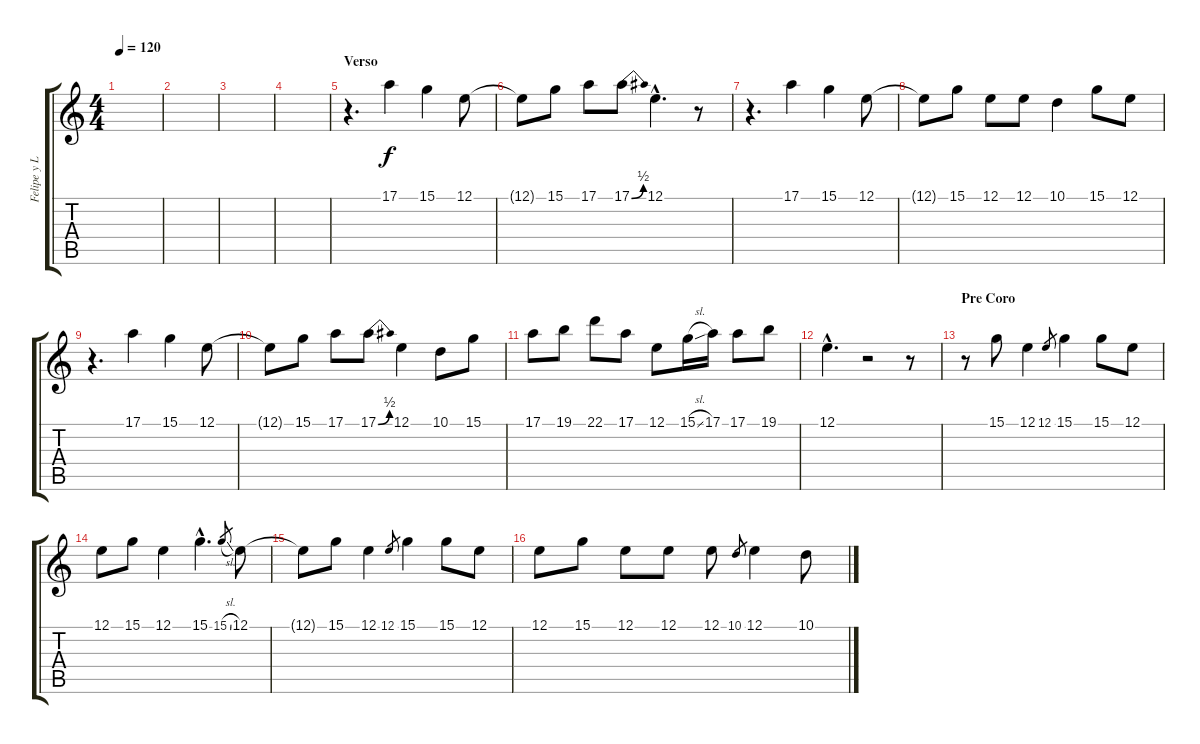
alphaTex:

\track ("Felipe y Lalo (Voz)" "Felipe y L") {instrument oboe}
\staff {score tabs}
\tuning (E4 B3 G3 D3 A2 E2) {hide}
\ts (4 4)
\tempo 120
\clef g2
\ks c
|
|
|
|
\section ("" "Verso")
r.4{d} 17.1.4 15.1.4 12.1.8 |
12.1{t}.8 15.1.8 17.1.8 17.1{be (bend 0 0 60 2)}.8 12.1{hac}.4{d} r.8 |
r.4{d} 17.1.4 15.1.4 12.1.8 |
12.1{t}.8 15.1.8 12.1.8 12.1.8 10.1.4 15.1.8 12.1.8 |
r.4{d} 17.1.4 15.1.4 12.1.8 |
12.1{t}.8 15.1.8 17.1.8 17.1{be (bend 0 0 60 2)}.8 12.1.4 10.1.8 15.1.8 |
17.1.8 19.1.8 22.1.8 17.1.8 12.1.8 15.1{sl}.16 17.1.16 17.1.8 19.1.8 |
12.1{hac}.4{d} r.2 r.8 |
\section ("" "Pre Coro")
r.8{instrument bassoon} 15.1.8 12.1.4 12.1.8{gr} 15.1.4 15.1.8 12.1.8 |
12.1.8 15.1.8 12.1.4 15.1{hac}.4{d} 15.1{sl}.8{gr} 12.1.8 |
12.1{t}.8 15.1.8 12.1.4 12.1.8{gr} 15.1.4 15.1.8 12.1.8 |
12.1.8 15.1.8 12.1.8 12.1.8 12.1.8 10.1.8{gr} 12.1.4 10.1.8
